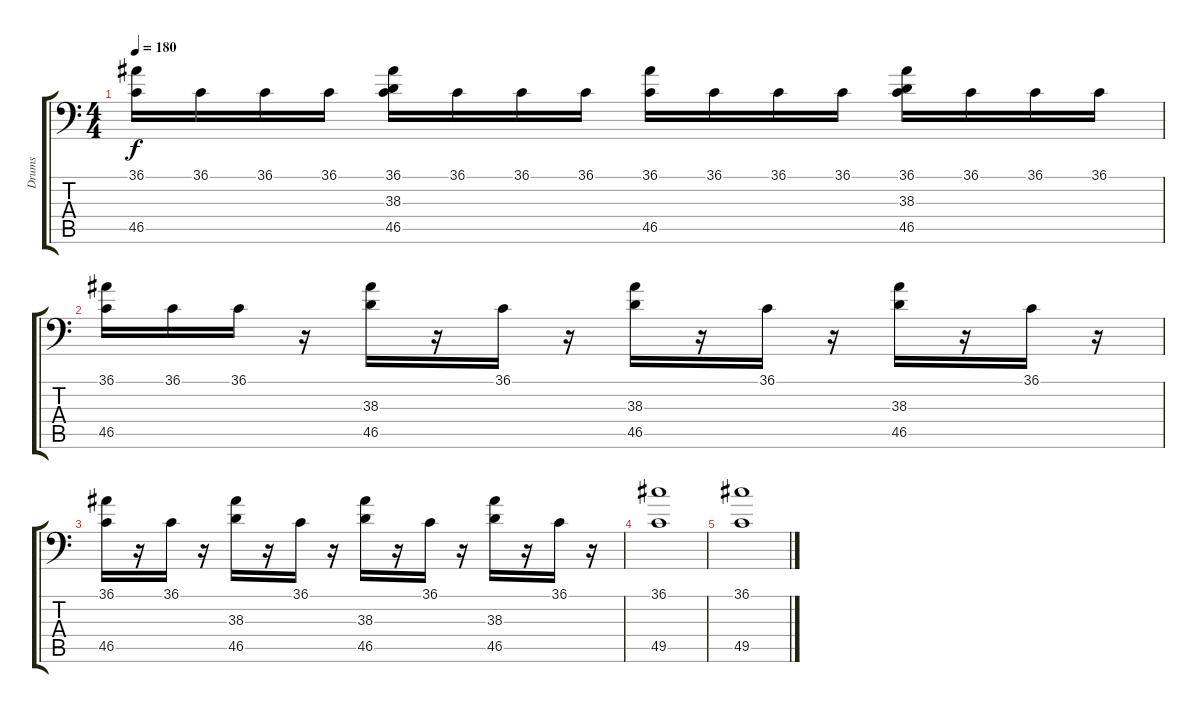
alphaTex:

\track ("Drums" "Drums") {instrument acousticgrandpiano}
\staff {score tabs}
\tuning (C-1 C-1 C-1 C-1 C-1 C-1) {hide}
\ts (4 4)
\tempo 180
\clef f4
\ks c
(36.1 46.5).16{dy f} 36.1.16 36.1.16 36.1.16 (36.1 38.3 46.5).16 36.1.16 36.1.16 36.1.16 (36.1 46.5).16 36.1.16 36.1.16 36.1.16 (36.1 38.3 46.5).16 36.1.16 36.1.16 36.1.16 |
(36.1 46.5).16 36.1.16 36.1.16 r.16 (38.3 46.5).16 r.16 36.1.16 r.16 (38.3 46.5).16 r.16 36.1.16 r.16 (38.3 46.5).16 r.16 36.1.16 r.16 |
(36.1 46.5).16 r.16 36.1.16 r.16 (38.3 46.5).16 r.16 36.1.16 r.16 (38.3 46.5).16 r.16 36.1.16 r.16 (38.3 46.5).16 r.16 36.1.16 r.16 |
(36.1 49.5).1 |
(36.1 49.5).1
